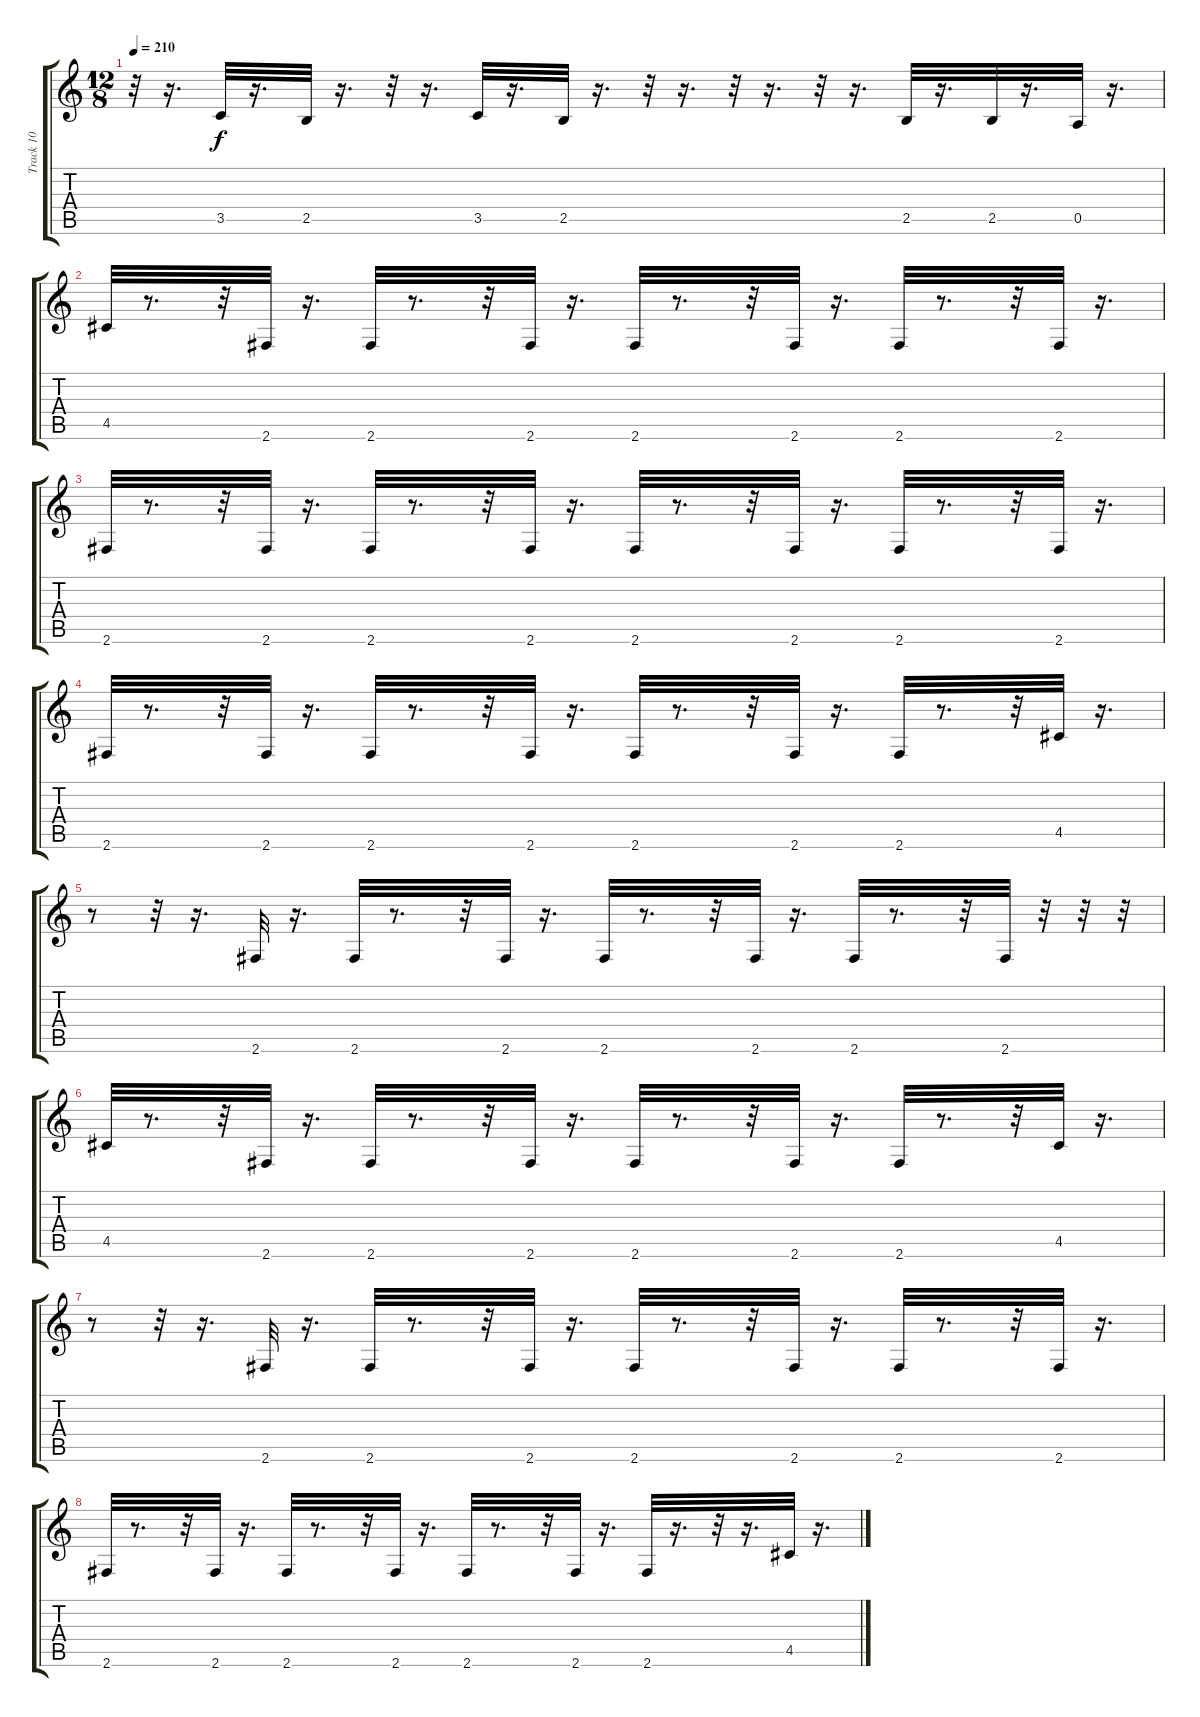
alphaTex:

\track ("Track 10" "Track 10") {instrument acousticguitarsteel}
\staff {score tabs}
\tuning (E4 B3 G3 D3 A2 E2) {hide}
\ts (12 8)
\tempo 210
\clef g2
\ks c
r.32{dy f} r.16{d} 3.5.32 r.16{d} 2.5.32 r.16{d} r.32 r.16{d} 3.5.32 r.16{d} 2.5.32 r.16{d} r.32 r.16{d} r.32 r.16{d} r.32 r.16{d} 2.5.32 r.16{d} 2.5.32 r.16{d} 0.5.32 r.16{d} |
4.5.32 r.8{d} r.32 2.6.32 r.16{d} 2.6.32 r.8{d} r.32 2.6.32 r.16{d} 2.6.32 r.8{d} r.32 2.6.32 r.16{d} 2.6.32 r.8{d} r.32 2.6.32 r.16{d} |
2.6.32 r.8{d} r.32 2.6.32 r.16{d} 2.6.32 r.8{d} r.32 2.6.32 r.16{d} 2.6.32 r.8{d} r.32 2.6.32 r.16{d} 2.6.32 r.8{d} r.32 2.6.32 r.16{d} |
2.6.32 r.8{d} r.32 2.6.32 r.16{d} 2.6.32 r.8{d} r.32 2.6.32 r.16{d} 2.6.32 r.8{d} r.32 2.6.32 r.16{d} 2.6.32 r.8{d} r.32 4.5.32 r.16{d} |
r.8 r.32 r.16{d} 2.6.32 r.16{d} 2.6.32 r.8{d} r.32 2.6.32 r.16{d} 2.6.32 r.8{d} r.32 2.6.32 r.16{d} 2.6.32 r.8{d} r.32 2.6.32 r.32 r.32 r.32 |
4.5.32 r.8{d} r.32 2.6.32 r.16{d} 2.6.32 r.8{d} r.32 2.6.32 r.16{d} 2.6.32 r.8{d} r.32 2.6.32 r.16{d} 2.6.32 r.8{d} r.32 4.5.32 r.16{d} |
r.8 r.32 r.16{d} 2.6.32 r.16{d} 2.6.32 r.8{d} r.32 2.6.32 r.16{d} 2.6.32 r.8{d} r.32 2.6.32 r.16{d} 2.6.32 r.8{d} r.32 2.6.32 r.16{d} |
2.6.32 r.8{d} r.32 2.6.32 r.16{d} 2.6.32 r.8{d} r.32 2.6.32 r.16{d} 2.6.32 r.8{d} r.32 2.6.32 r.16{d} 2.6.32 r.16{d} r.32 r.16{d} 4.5.32 r.16{d}
